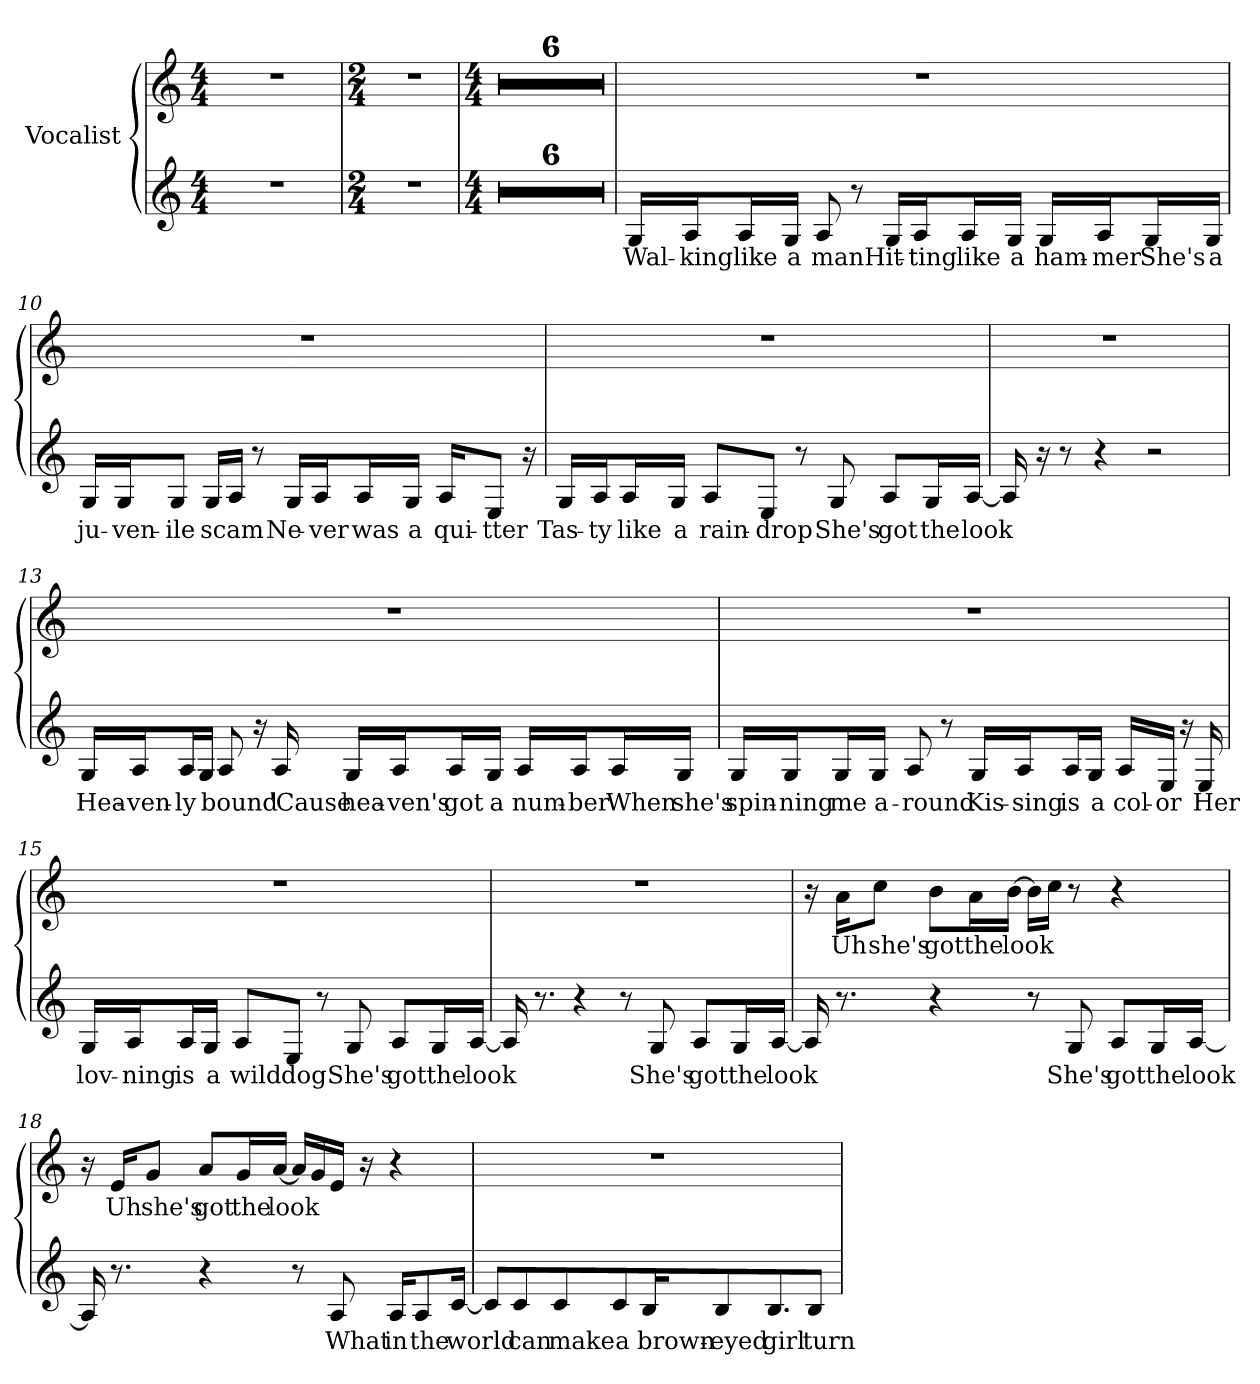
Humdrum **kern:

**kern	**text	**kern	**text
*part1	*part1	*part1	*part1
*staff2	*staff2	*staff1	*staff1
*I"Vocalist	*	*	*
*clefG2	*	*clefG2	*
*M4/4	*	*M4/4	*
=1	=1	=1	=1
1r	.	1r	.
=2	=2	=2	=2
*M2/4	*	*M2/4	*
2r	.	2r	.
=3	=3	=3	=3
*M4/4	*	*M4/4	*
1r	.	1r	.
=4	=4	=4	=4
1r	.	1r	.
=5	=5	=5	=5
1r	.	1r	.
=6	=6	=6	=6
1r	.	1r	.
=7	=7	=7	=7
1r	.	1r	.
=8	=8	=8	=8
1r	.	1r	.
=9	=9	=9	=9
16G/LL	Wal-	1r	.
16A/J	-king	.	.
16A/L	like	.	.
16G/JJ	a	.	.
8A	man	.	.
8r	.	.	.
16G/LL	Hit-	.	.
16A/J	-ting	.	.
16A/L	like	.	.
16G/JJ	a	.	.
16G/LL	ham-	.	.
16A/J	-mer	.	.
16G/L	She's	.	.
16G/JJ	a	.	.
=10	=10	=10	=10
16G/LL	ju-	1r	.
16G/J	-ven-	.	.
8G/J	-ile	.	.
16G/LL	scam	.	.
16A/JJ	_	.	.
8r	.	.	.
16G/LL	Ne-	.	.
16A/J	-ver	.	.
16A/L	was	.	.
16G/JJ	a	.	.
16A/KL	qui-	.	.
8E/J	-tter	.	.
16r	.	.	.
=11	=11	=11	=11
16G/LL	Tas-	1r	.
16A/J	-ty	.	.
16A/L	like	.	.
16G/JJ	a	.	.
8A/L	rain-	.	.
8E/J	-drop	.	.
8r	.	.	.
8G	She's	.	.
8A/L	got	.	.
16G/L	the	.	.
[16A/JJ	look	.	.
=12	=12	=12	=12
16A]	_	1r	.
16r	.	.	.
8r	.	.	.
4r	.	.	.
2r	.	.	.
=13	=13	=13	=13
16G/LL	Hea-	1r	.
16A/J	-ven-	.	.
16A/L	-ly	.	.
16G/JJ	_	.	.
8A	bound	.	.
16r	.	.	.
16A	'Cause	.	.
16G/LL	hea-	.	.
16A/J	-ven's	.	.
16A/L	got	.	.
16G/JJ	a	.	.
16A/LL	num-	.	.
16A/J	-ber	.	.
16A/L	When	.	.
16G/JJ	she's	.	.
=14	=14	=14	=14
16G/LL	spin-	1r	.
16G/J	-ning	.	.
16G/L	me	.	.
16G/JJ	a-	.	.
8A	-round	.	.
8r	.	.	.
16G/LL	Kis-	.	.
16A/J	-sing	.	.
16A/L	is	.	.
16G/JJ	a	.	.
16A/LL	col-	.	.
16E/JJ	-or	.	.
16r	.	.	.
16E	Her	.	.
=15	=15	=15	=15
16G/LL	lov-	1r	.
16A/J	-ning	.	.
16A/L	is	.	.
16G/JJ	a	.	.
8A/L	wild	.	.
8E/J	dog	.	.
8r	.	.	.
8G	She's	.	.
8A/L	got	.	.
16G/L	the	.	.
[16A/JJ	look	.	.
=16	=16	=16	=16
16A]	_	1r	.
8.r	.	.	.
4r	.	.	.
8r	.	.	.
8G	She's	.	.
8A/L	got	.	.
16G/L	the	.	.
[16A/JJ	look	.	.
=17	=17	=17	=17
16A]	_	16r	.
8.r	.	16a\KL	Uh
.	.	8cc\J	she's
4r	.	8b\L	got
.	.	16a\L	the
.	.	[16b\JJ	look
8r	.	16b\LL]	_
.	.	16cc\JJ	_
8G	She's	8r	.
8A/L	got	4r	.
16G/L	the	.	.
[16A/JJ	look	.	.
=18	=18	=18	=18
16A]	_	16r	.
8.r	.	16e/KL	Uh
.	.	8g/J	she's
4r	.	8a/L	got
.	.	16g/L	the
.	.	[16a/JJ	look
8r	.	16a/LL]	_
.	.	16g/	_
8A	What	16e/JJ	_
.	.	16r	.
16A/KL	in	4r	.
8A/	the	.	.
[16c/Jk	world	.	.
=19	=19	=19	=19
8c/L]	_	1r	.
8c/J	can	.	.
8c/L	make	.	.
8c/J	a	.	.
16B/KL	brown-	.	.
8B/	-eyed	.	.
8.B/J	girl	.	.
8BJ	turn	.	.
=	=	=	=
*-	*-	*-	*-
